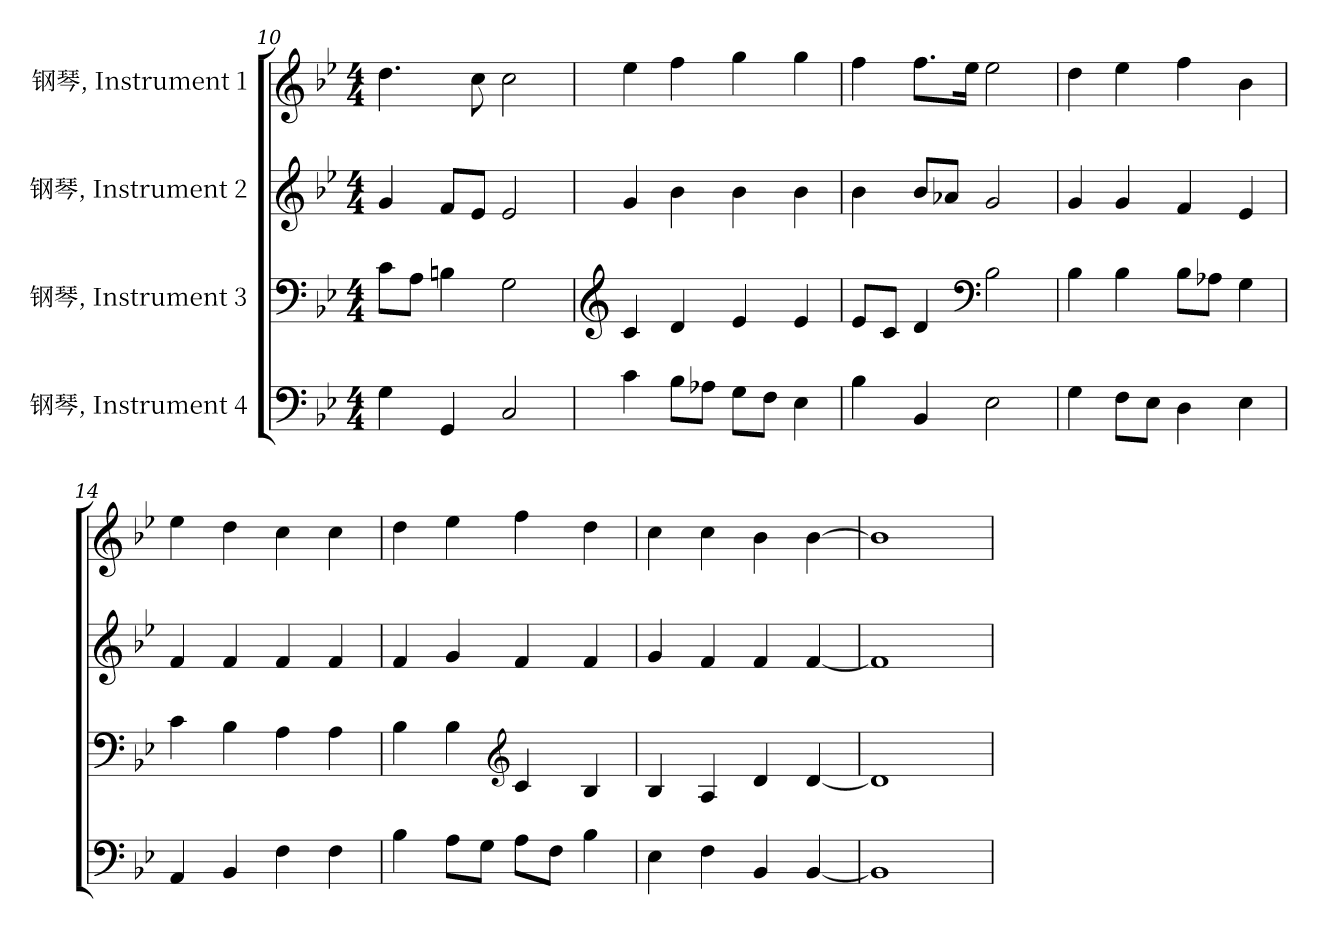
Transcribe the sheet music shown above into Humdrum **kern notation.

**kern	**kern	**kern	**kern
*part4	*part3	*part2	*part1
*staff4	*staff3	*staff2	*staff1
*I"钢琴, Instrument 4	*I"钢琴, Instrument 3	*I"钢琴, Instrument 2	*I"钢琴, Instrument 1
*clefF4	*clefF4	*clefG2	*clefG2
*k[b-e-]	*k[b-e-]	*k[b-e-]	*k[b-e-]
*M4/4	*M4/4	*M4/4	*M4/4
=10	=10	=10	=10
4G\	8c\L	4g/	4.dd\
.	8A\J	.	.
4GG/	4Bn\	8f/L	.
.	.	8e-/J	8cc\
2C/	2G\	2e-/	2cc\
=11	=11	=11	=11
*	*clefG2	*	*
4c\	4c/	4g/	4ee-\
8B-\L	4d/	4b-\	4ff\
8A-X\J	.	.	.
8G\L	4e-/	4b-\	4gg\
8F\J	.	.	.
4E-\	4e-/	4b-\	4gg\
!!LO:LB:g=z
=12	=12	=12	=12
4B-\	8e-/L	4b-\	4ff\
.	8c/J	.	.
4BB-/	4d/	8b-/L	8.ff\L
.	.	8a-X/J	.
.	.	.	16ee-\Jk
*	*clefF4	*	*
2E-\	2B-\	2g/	2ee-\
=13	=13	=13	=13
4G\	4B-\	4g/	4dd\
8F\L	4B-\	4g/	4ee-\
8E-\J	.	.	.
4D\	8B-\L	4f/	4ff\
.	8A-X\J	.	.
4E-\	4G\	4e-/	4b-\
=14	=14	=14	=14
4AA/	4c\	4f/	4ee-\
4BB-/	4B-\	4f/	4dd\
4F\	4A\	4f/	4cc\
4F\	4A\	4f/	4cc\
=15	=15	=15	=15
4B-\	4B-\	4f/	4dd\
8A\L	4B-\	4g/	4ee-\
8G\J	.	.	.
*	*clefG2	*	*
8A\L	4c/	4f/	4ff\
8F\J	.	.	.
4B-\	4B-/	4f/	4dd\
=16	=16	=16	=16
4E-\	4B-/	4g/	4cc\
4F\	4A/	4f/	4cc\
4BB-/	4d/	4f/	4b-\
[4BB-/	[4d/	[4f/	[4b-\
=17	=17	=17	=17
1BB-]	1d]	1f]	1b-]
=	=	=	=
*-	*-	*-	*-
